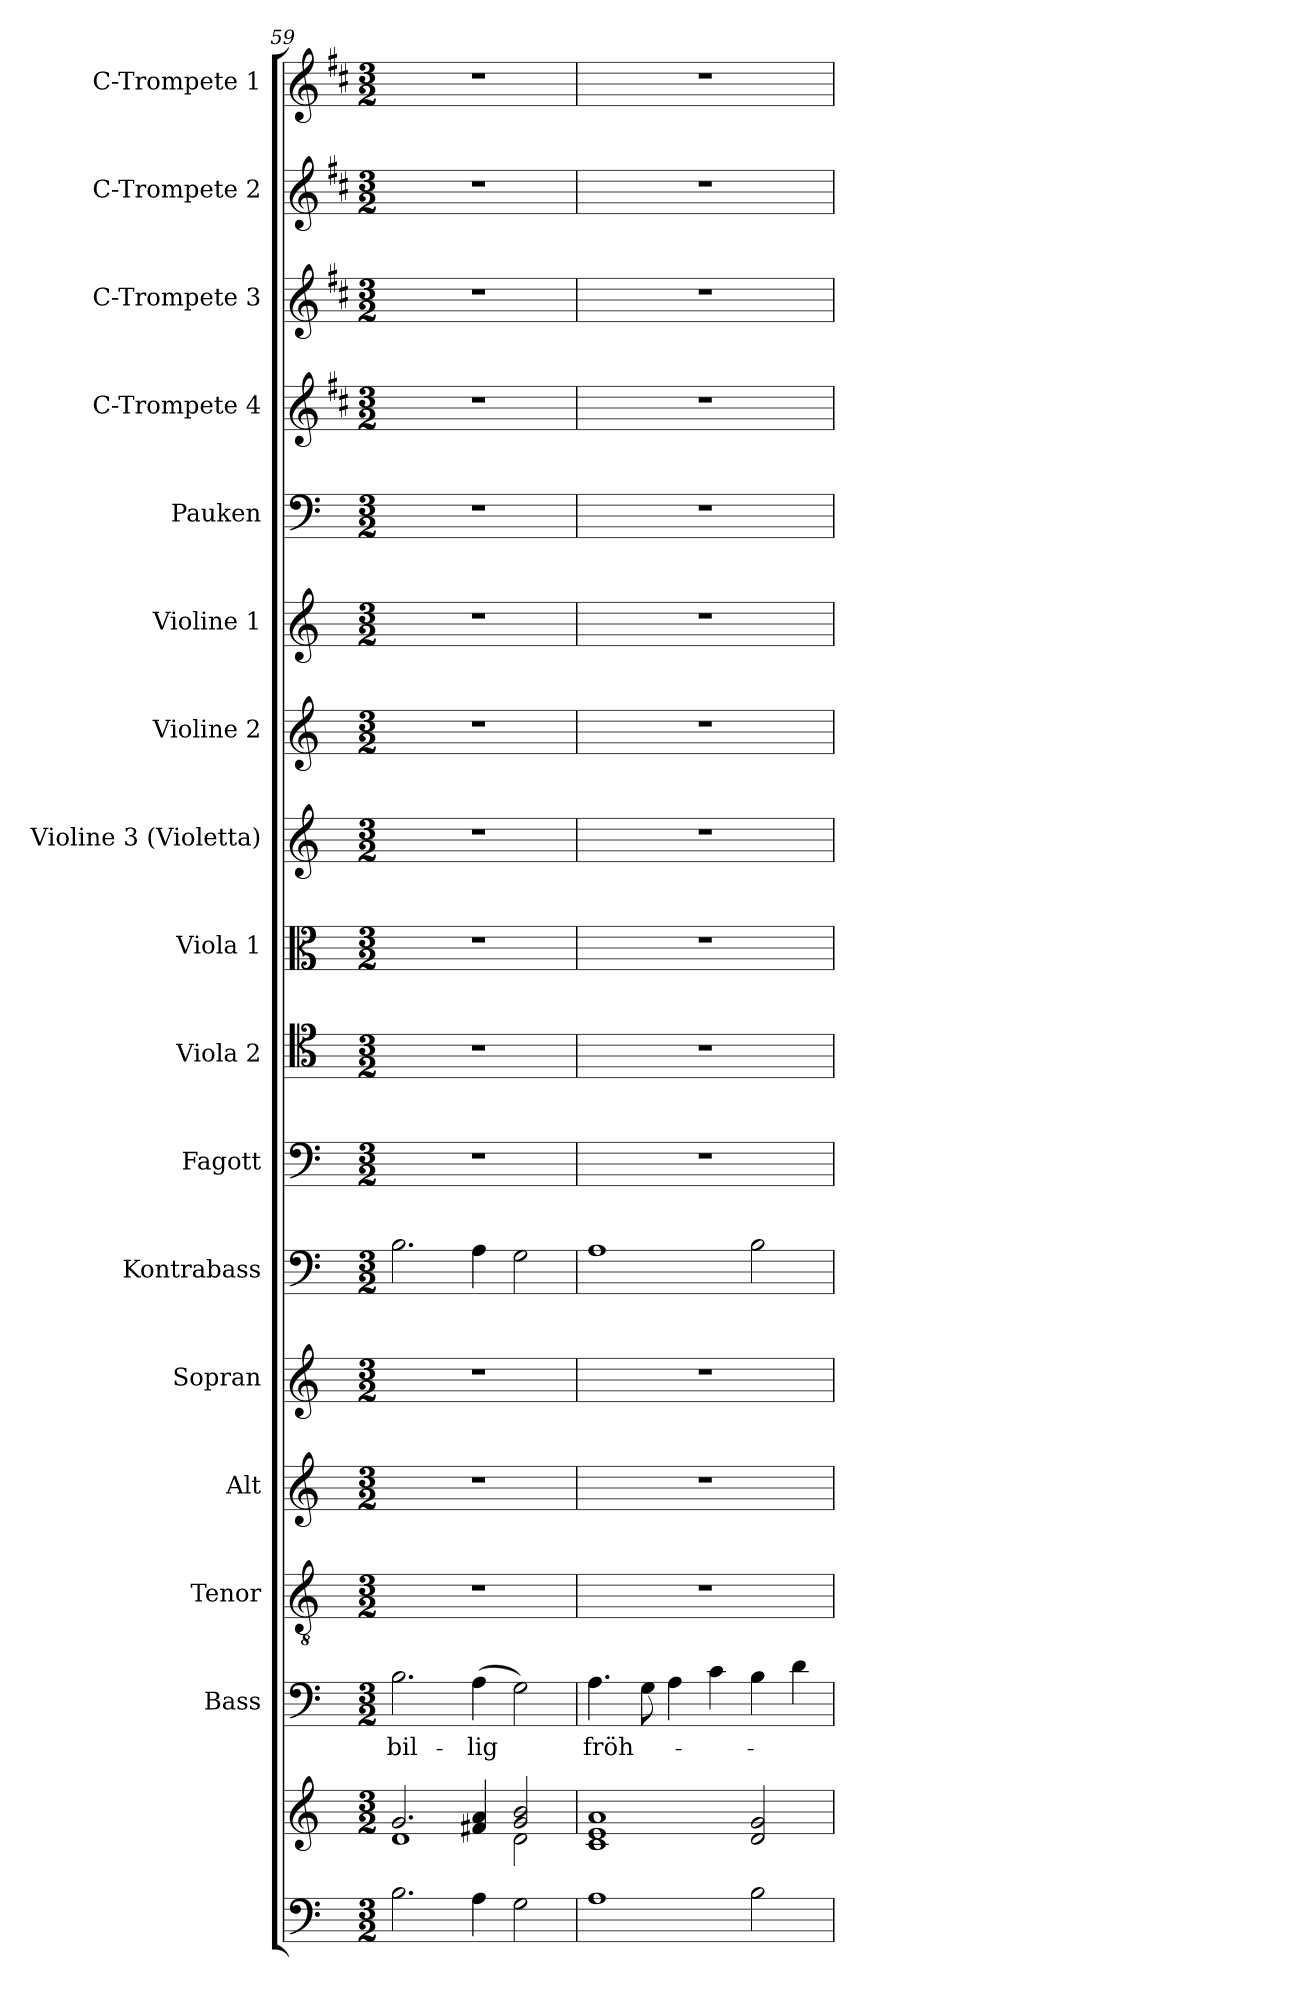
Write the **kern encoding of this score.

**kern	**kern	**kern	**text	**kern	**kern	**kern	**kern	**kern	**kern	**kern	**kern	**kern	**kern	**kern	**kern	**kern	**kern	**kern
*part17	*part17	*part16	*part16	*part15	*part14	*part13	*part12	*part11	*part10	*part9	*part8	*part7	*part6	*part5	*part4	*part3	*part2	*part1
*staff18	*staff17	*staff16	*staff16	*staff15	*staff14	*staff13	*staff12	*staff11	*staff10	*staff9	*staff8	*staff7	*staff6	*staff5	*staff4	*staff3	*staff2	*staff1
*	*	*I"Bass	*	*I"Tenor	*I"Alt	*I"Sopran	*I"Kontrabass	*I"Fagott	*I"Viola 2	*I"Viola 1	*I"Violine 3 (Violetta)	*I"Violine 2	*I"Violine 1	*I"Pauken	*I"C-Trompete 4	*I"C-Trompete 3	*I"C-Trompete 2	*I"C-Trompete 1
*	*	*I'B.	*	*I'T.	*I'A.	*I'S.	*I'Kb.	*I'Fg.	*I'Vla. 2	*I'Vla. 1	*I'Vl. 3	*I'Vl. 2	*I'Vl. 1	*I'Pk.	*I'C Trp. 4	*I'C Trp. 3	*I'C Trp. 2	*I'C Trp. 1
*clefF4	*clefG2	*clefF4	*	*clefGv2	*clefG2	*clefG2	*clefF4	*clefF4	*clefC4	*clefC3	*clefG2	*clefG2	*clefG2	*clefF4	*clefG2	*clefG2	*clefG2	*clefG2
*	*	*	*	*	*	*	*ITrd7c12	*	*	*	*	*	*	*	*ITrd1c2	*ITrd1c2	*ITrd1c2	*ITrd1c2
*k[]	*k[]	*k[]	*	*k[]	*k[]	*k[]	*k[]	*k[]	*k[]	*k[]	*k[]	*k[]	*k[]	*k[]	*k[]	*k[]	*k[]	*k[]
*C:	*C:	*C:	*	*C:	*C:	*C:	*C:	*C:	*C:	*C:	*C:	*C:	*C:	*C:	*C:	*C:	*C:	*C:
*M3/2	*M3/2	*M3/2	*	*M3/2	*M3/2	*M3/2	*M3/2	*M3/2	*M3/2	*M3/2	*M3/2	*M3/2	*M3/2	*M3/2	*M3/2	*M3/2	*M3/2	*M3/2
=59	=59	=59	=59	=59	=59	=59	=59	=59	=59	=59	=59	=59	=59	=59	=59	=59	=59	=59
*	*^	*	*	*	*	*	*	*	*	*	*	*	*	*	*	*	*	*
!	!	!	!	!LO:LY:b	!	!	!	!	!	!	!	!	!	!	!	!	!	!	!
2.B\	2.g/	1d	2.B\	bil-	1.r	1.r	1.r	2.BB\	1.r	1.r	1.r	1.r	1.r	1.r	1.r	1.r	1.r	1.r	1.r
!	!	!	!	!LO:LY:b	!	!	!	!	!	!	!	!	!	!	!	!	!	!	!
4A\	4f#X/ 4a/	.	(>4A\	-lig	.	.	.	4AA\	.	.	.	.	.	.	.	.	.	.	.
2G\	2g/ 2b/	2d\	2G\)	.	.	.	.	2GG\	.	.	.	.	.	.	.	.	.	.	.
=60	=60	=60	=60	=60	=60	=60	=60	=60	=60	=60	=60	=60	=60	=60	=60	=60	=60	=60	=60
!	!	!	!	!LO:LY:b	!	!	!	!	!	!	!	!	!	!	!	!	!	!	!
*	*v	*v	*	*	*	*	*	*	*	*	*	*	*	*	*	*	*	*	*
1A	1c 1e 1a	4.A\	fröh-	1.r	1.r	1.r	1AA	1.r	1.r	1.r	1.r	1.r	1.r	1.r	1.r	1.r	1.r	1.r
.	.	8G\	.	.	.	.	.	.	.	.	.	.	.	.	.	.	.	.
.	.	4A\	.	.	.	.	.	.	.	.	.	.	.	.	.	.	.	.
.	.	4c\	.	.	.	.	.	.	.	.	.	.	.	.	.	.	.	.
2B\	2d/ 2g/	4B\	.	.	.	.	2BB\	.	.	.	.	.	.	.	.	.	.	.
.	.	4d\	.	.	.	.	.	.	.	.	.	.	.	.	.	.	.	.
=	=	=	=	=	=	=	=	=	=	=	=	=	=	=	=	=	=	=
*-	*-	*-	*-	*-	*-	*-	*-	*-	*-	*-	*-	*-	*-	*-	*-	*-	*-	*-
